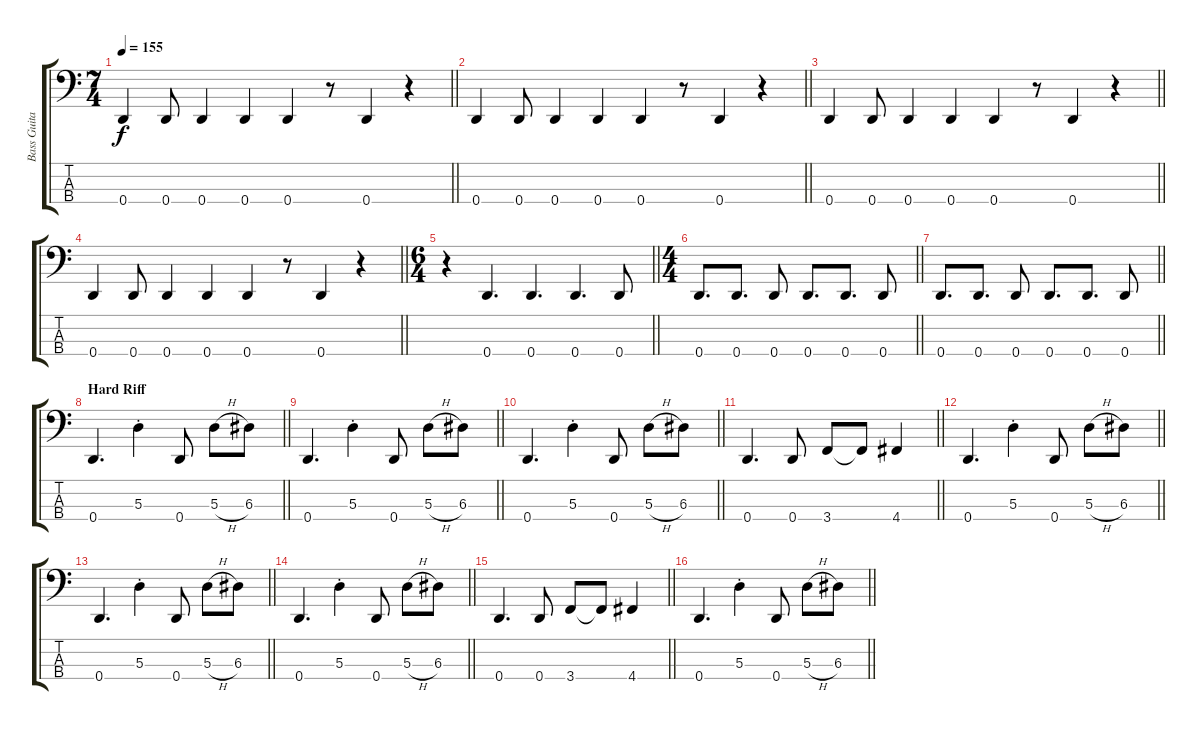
\track ("Bass Guitar" "Bass Guita") {instrument electricbassfinger}
\staff {score tabs}
\tuning (G2 D2 A1 D1) {hide}
\ts (7 4)
\tempo 155
\clef f4
\barLineRight lightlight
\ks c
0.4.4{dy f} 0.4.8 0.4.4 0.4.4 0.4.4 r.8 0.4.4 r.4 |
\barLineRight lightlight
0.4.4 0.4.8 0.4.4 0.4.4 0.4.4 r.8 0.4.4 r.4 |
\barLineRight lightlight
0.4.4 0.4.8 0.4.4 0.4.4 0.4.4 r.8 0.4.4 r.4 |
\barLineRight lightlight
0.4.4 0.4.8 0.4.4 0.4.4 0.4.4 r.8 0.4.4 r.4 |
\ts (6 4)
\barLineRight lightlight
r.4 0.4.4{d} 0.4.4{d} 0.4.4{d} 0.4.8 |
\ts (4 4)
\barLineRight lightlight
0.4.8{d} 0.4.8{d} 0.4.8 0.4.8{d} 0.4.8{d} 0.4.8 |
\barLineRight lightlight
0.4.8{d} 0.4.8{d} 0.4.8 0.4.8{d} 0.4.8{d} 0.4.8 |
\section ("" "Hard Riff")
\barLineRight lightlight
0.4.4{d} 5.3{st}.4 0.4.8 5.3{h}.8 6.3.8 |
\barLineRight lightlight
0.4.4{d} 5.3{st}.4 0.4.8 5.3{h}.8 6.3.8 |
\barLineRight lightlight
0.4.4{d} 5.3{st}.4 0.4.8 5.3{h}.8 6.3.8 |
\barLineRight lightlight
0.4.4{d} 0.4.8 3.4.8 3.4{t}.8 4.4.4 |
\barLineRight lightlight
0.4.4{d} 5.3{st}.4 0.4.8 5.3{h}.8 6.3.8 |
\barLineRight lightlight
0.4.4{d} 5.3{st}.4 0.4.8 5.3{h}.8 6.3.8 |
\barLineRight lightlight
0.4.4{d} 5.3{st}.4 0.4.8 5.3{h}.8 6.3.8 |
\barLineRight lightlight
0.4.4{d} 0.4.8 3.4.8 3.4{t}.8 4.4.4 |
\barLineRight lightlight
0.4.4{d} 5.3{st}.4 0.4.8 5.3{h}.8 6.3.8
